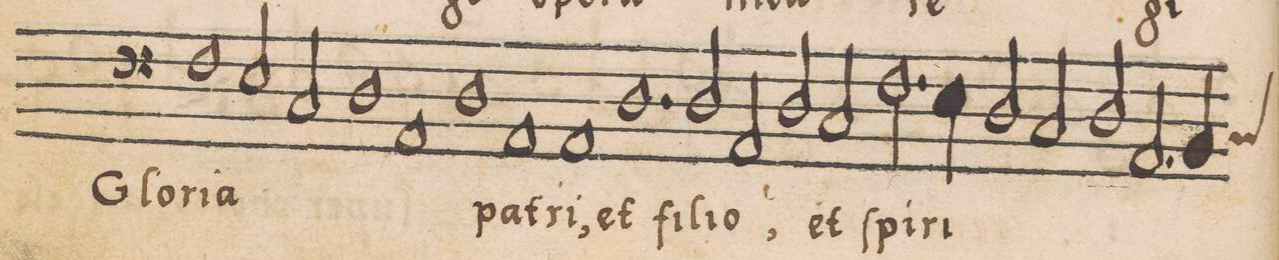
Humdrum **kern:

**kern	**text	**text
*I"BASSVS	*	*
*clefF4	*	*
*k[]	*	*
*met(C|)	*	*
*M2/1	*	*
1F	Glo-	.
2E/	-ri-	.
2C/	-a	.
=113-	=113-	=113-
1D	.	.
1AA	.	.
=114-	=114-	=114-
1D	pa-	.
1AA	-tri,	.
=115-	=115-	=115-
1AA	et	.
1.D	fi-	.
=116-	=116-	=116-
2D/	-li-	.
2AA/	-o,	.
2D/	et	.
=117-	=117-	=117-
2C/	.	.
2.F\	ſpi-	.
4E\	-ri-	.
2D/	.	.
=118-	=118-	=118-
2C/	.	.
2D/	.	.
2.AA/	.	.
*custos:C	*	*
4BB/	.	.
=119-	=119-	=119-
*-	*-	*-
